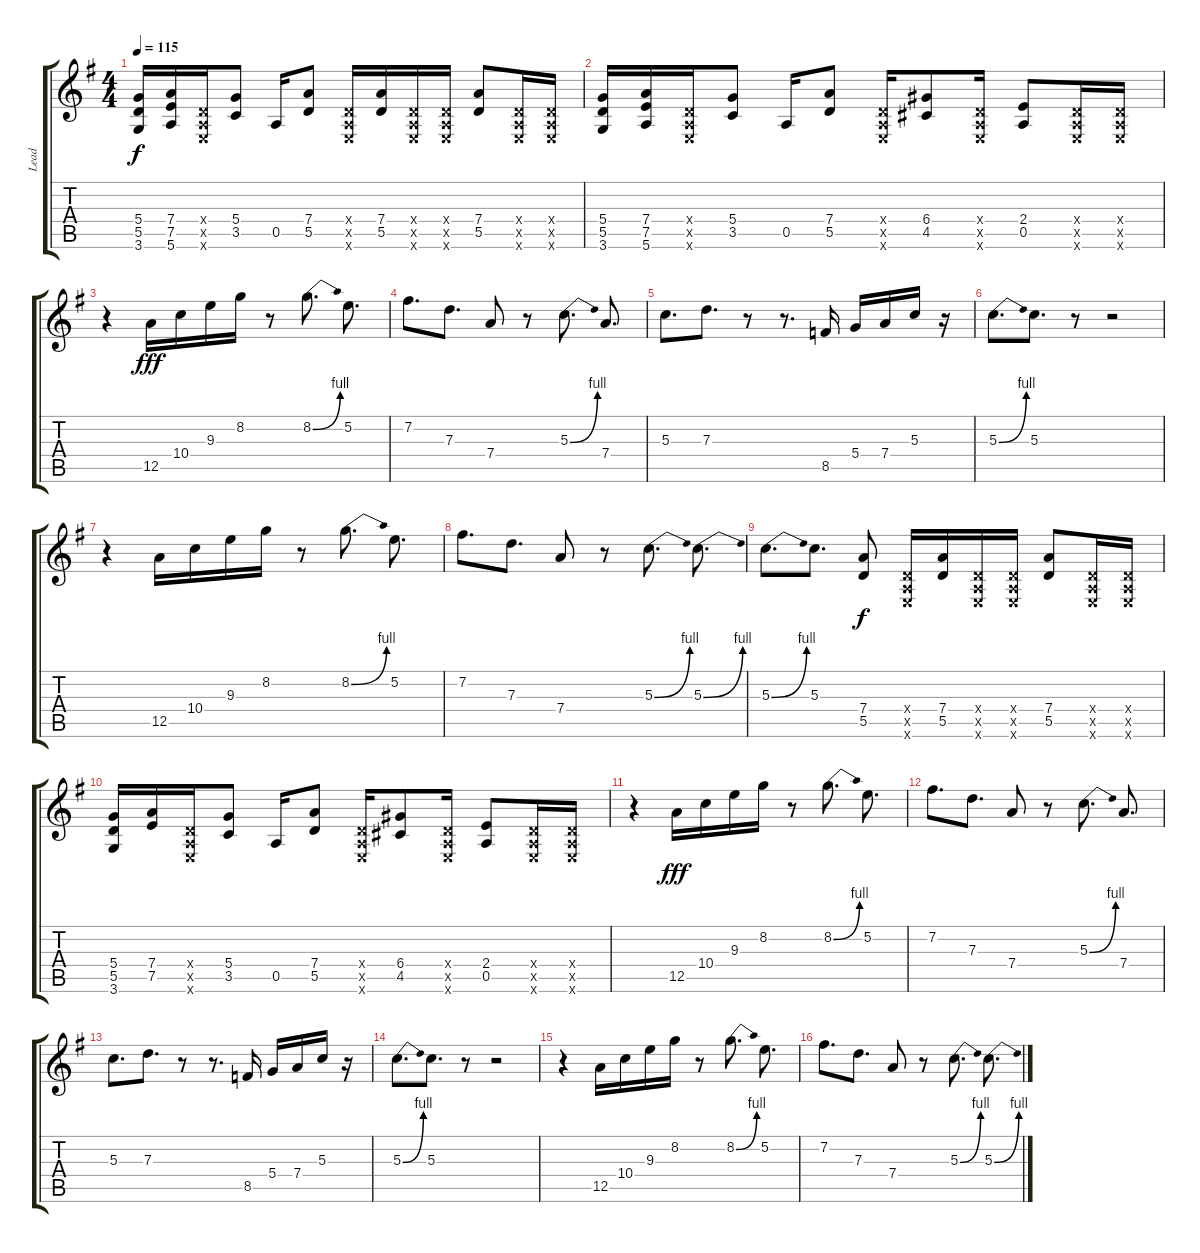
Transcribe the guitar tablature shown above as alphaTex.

\track ("Lead" "Lead") {instrument distortionguitar}
\staff {score tabs}
\tuning (E4 B3 G3 D3 A2 E2) {hide}
\ts (4 4)
\tempo 115
\clef g2
\ks g
(5.4 5.5 3.6).16{dy f} (7.4 7.5 5.6).16 (0.4{x} 0.5{x} 0.6{x}).16 (5.4 3.5).8 0.5.16 (7.4 5.5).8 (0.4{x} 0.5{x} 0.6{x}).16 (7.4 5.5).16 (0.4{x} 0.5{x} 0.6{x}).16 (0.4{x} 0.5{x} 0.6{x}).16 (7.4 5.5).8 (0.4{x} 0.5{x} 0.6{x}).16 (0.4{x} 0.5{x} 0.6{x}).16 |
(5.4 5.5 3.6).16 (7.4 7.5 5.6).16 (0.4{x} 0.5{x} 0.6{x}).16 (5.4 3.5).8 0.5.16 (7.4 5.5).8 (0.4{x} 0.5{x} 0.6{x}).16 (6.4 4.5).8 (0.4{x} 0.5{x} 0.6{x}).16 (2.4 0.5).8 (0.4{x} 0.5{x} 0.6{x}).16 (0.4{x} 0.5{x} 0.6{x}).16 |
r.4{balance 8} 12.5.16{dy fff} 10.4.16 9.3.16 8.2.16 r.8 8.2{be (bend 0 0 60 4)}.8{d} 5.2.8{d} |
7.2.8{d} 7.3.8{d} 7.4.8 r.8 5.3{be (bend 0 0 60 4)}.8{d} 7.4.8{d} |
5.3.8{d} 7.3.8{d} r.8 r.8{d} 8.5.16 5.4.16 7.4.16 5.3.16 r.16 |
5.3{be (bend 0 0 60 4)}.8{d} 5.3.8{d} r.8 r.2 |
r.4{balance 8} 12.5.16 10.4.16 9.3.16 8.2.16 r.8 8.2{be (bend 0 0 60 4)}.8{d} 5.2.8{d} |
7.2.8{d} 7.3.8{d} 7.4.8 r.8 5.3{be (bend 0 0 60 4)}.8{d} 5.3{be (bend 0 0 60 4)}.8{d} |
5.3{be (bend 0 0 60 4)}.8{d} 5.3.8{d} (7.4 5.5).8{dy f balance 16} (0.4{x} 0.5{x} 0.6{x}).16 (7.4 5.5).16 (0.4{x} 0.5{x} 0.6{x}).16 (0.4{x} 0.5{x} 0.6{x}).16 (7.4 5.5).8 (0.4{x} 0.5{x} 0.6{x}).16 (0.4{x} 0.5{x} 0.6{x}).16 |
(5.4 5.5 3.6).16 (7.4 7.5).16 (0.4{x} 0.5{x} 0.6{x}).16 (5.4 3.5).8 0.5.16 (7.4 5.5).8 (0.4{x} 0.5{x} 0.6{x}).16 (6.4 4.5).8 (0.4{x} 0.5{x} 0.6{x}).16 (2.4 0.5).8 (0.4{x} 0.5{x} 0.6{x}).16 (0.4{x} 0.5{x} 0.6{x}).16 |
r.4{balance 8} 12.5.16{dy fff} 10.4.16 9.3.16 8.2.16 r.8 8.2{be (bend 0 0 60 4)}.8{d} 5.2.8{d} |
7.2.8{d} 7.3.8{d} 7.4.8 r.8 5.3{be (bend 0 0 60 4)}.8{d} 7.4.8{d} |
5.3.8{d} 7.3.8{d} r.8 r.8{d} 8.5.16 5.4.16 7.4.16 5.3.16 r.16 |
5.3{be (bend 0 0 60 4)}.8{d} 5.3.8{d} r.8 r.2 |
r.4{balance 8} 12.5.16 10.4.16 9.3.16 8.2.16 r.8 8.2{be (bend 0 0 60 4)}.8{d} 5.2.8{d} |
7.2.8{d} 7.3.8{d} 7.4.8 r.8 5.3{be (bend 0 0 60 4)}.8{d} 5.3{be (bend 0 0 60 4)}.8{d}
